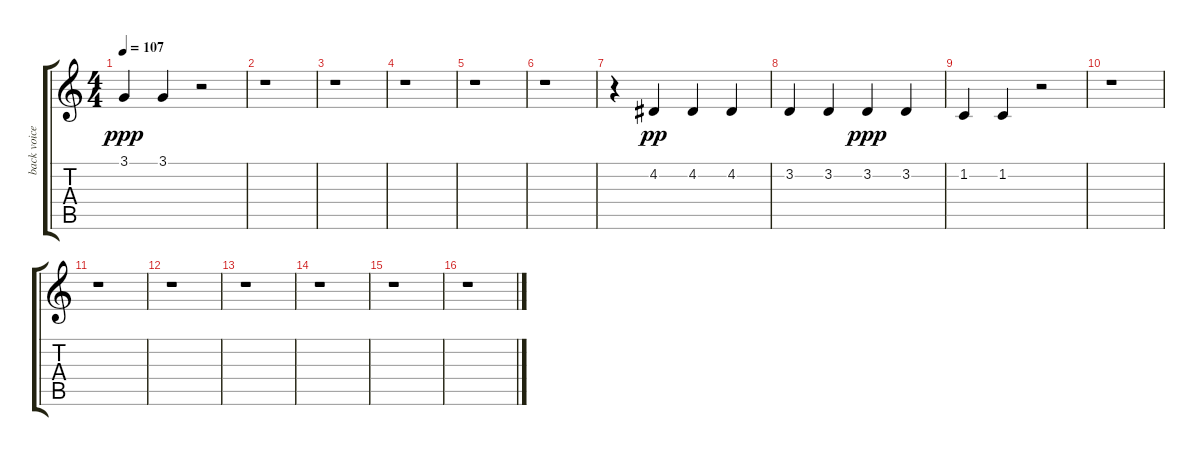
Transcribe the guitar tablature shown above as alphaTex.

\track ("back voice" "back voice") {instrument piccolo}
\staff {score tabs}
\tuning (E4 B3 G3 D3 A2 E2) {hide}
\ts (4 4)
\tempo 107
\clef g2
\ks c
3.1.4{dy ppp} 3.1.4 r.2 |
r.1 |
r.1 |
r.1 |
r.1 |
r.1 |
r.4 4.2.4{dy pp} 4.2.4 4.2.4 |
3.2.4 3.2.4 3.2.4{dy ppp} 3.2.4 |
1.2.4 1.2.4 r.2 |
r.1 |
r.1 |
r.1 |
r.1 |
r.1 |
r.1 |
r.1
